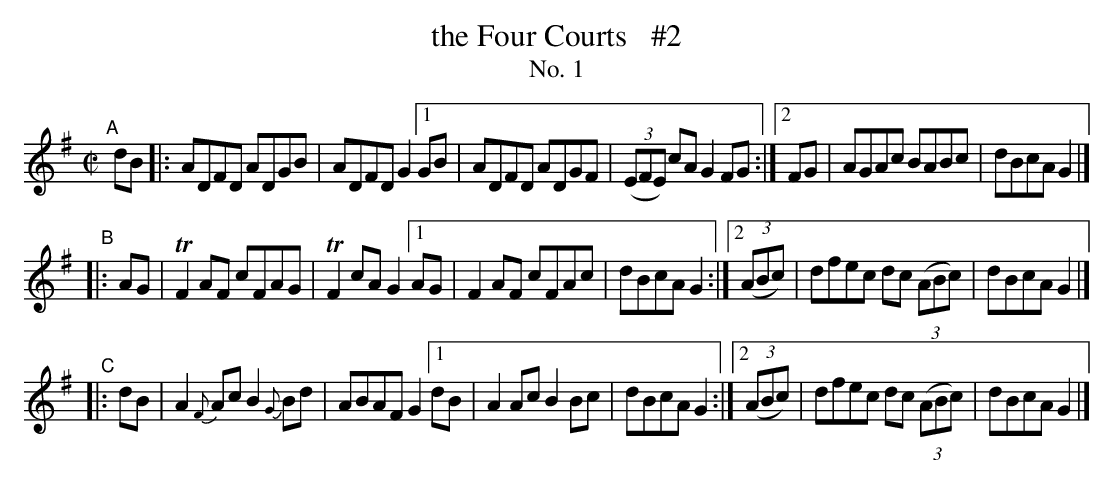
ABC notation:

X:1
T: the Four Courts   #2
T: No. 1
M: C|
L: 1/8
K: G
"^A"\
[|]dB |:ADFD ADGB | ADFD G2 \
[1 GB | ADFD ADGF | (3(EFE) cA G2FG :|\
[2 FG | AGAc BABc | dBcA G2 |]
"^B"\
|: AG | TF2AF cFAG | TF2cA G2 \
[1 AG | F2AF cFAc | dBcA G2 :|\
[2 (3(ABc) | dfec dc (3(ABc) | dBcA G2 |]
"^C"\
|: dB | A2{F}Ac B2{G}Bd | ABAF G2 \
[1 dB | A2Ac B2Bc | dBcA G2 :|\
[2 (3(ABc) | dfec dc (3(ABc) | dBcA G2 |]
